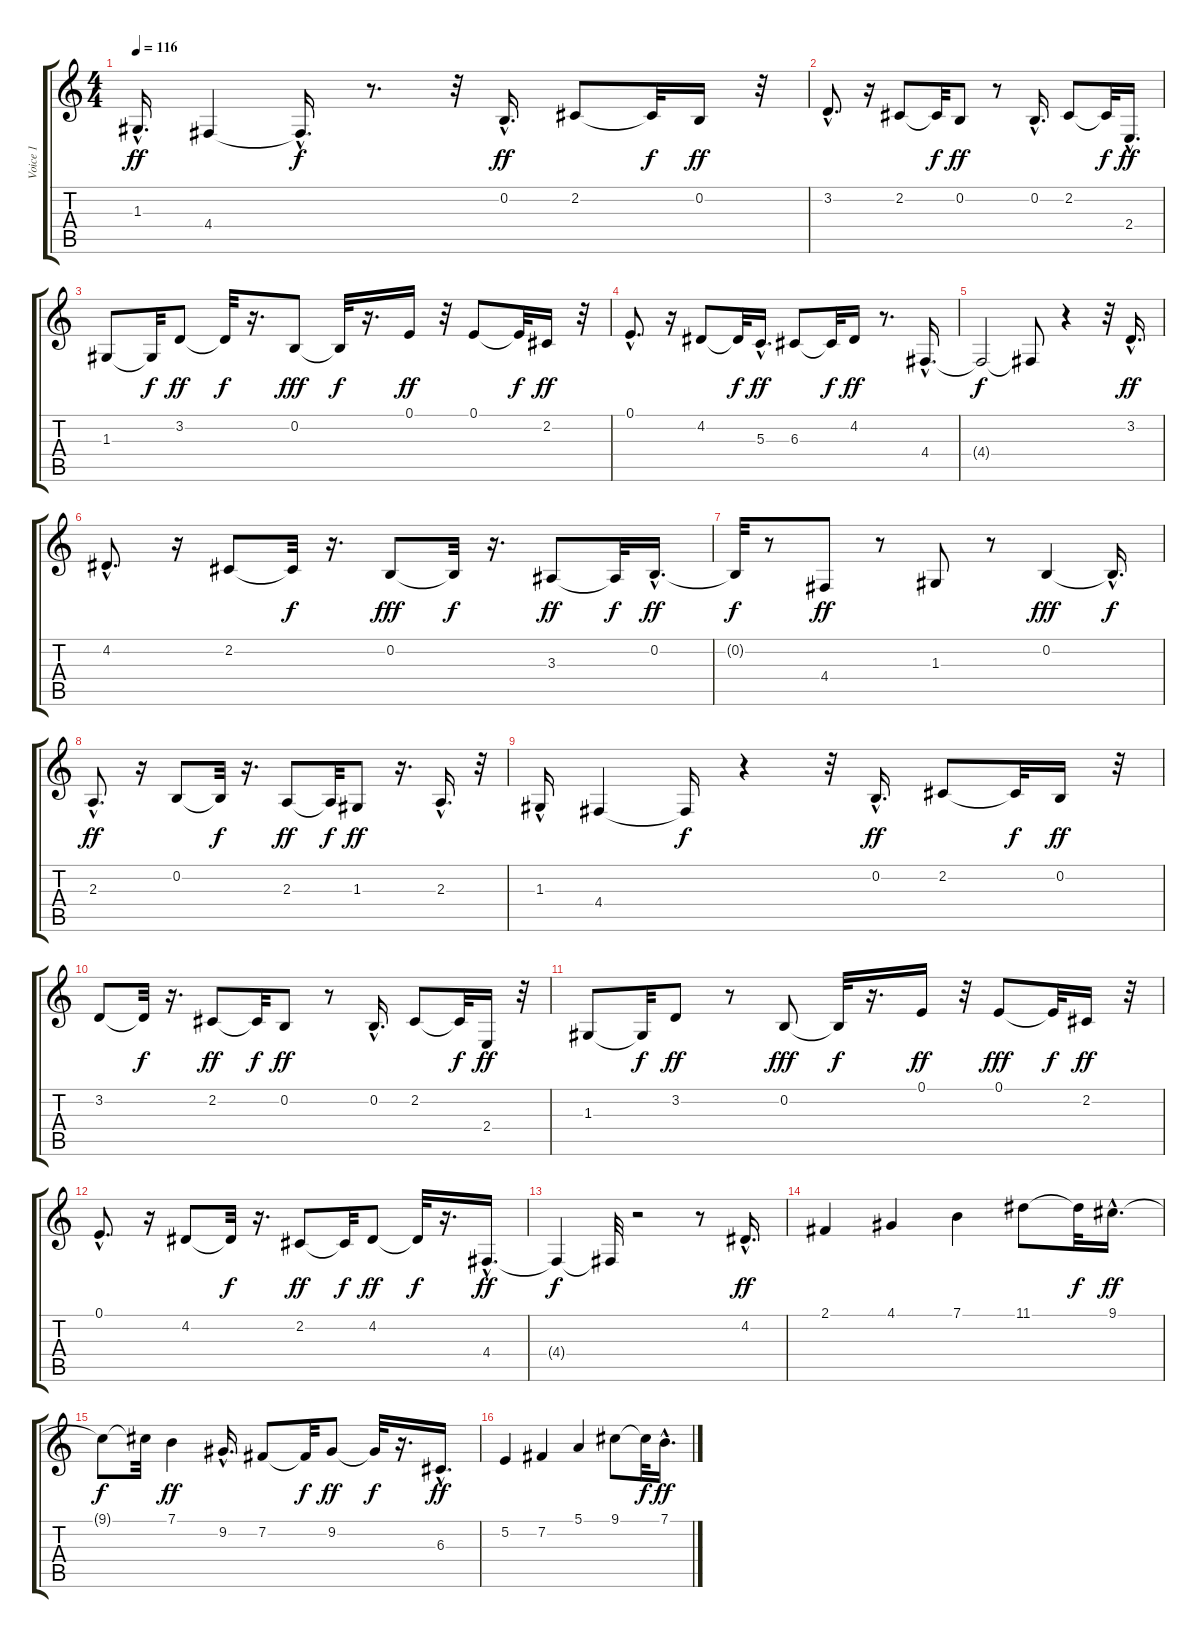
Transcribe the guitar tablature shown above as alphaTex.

\track ("Voice 1" "Voice 1") {instrument tuba}
\staff {score tabs}
\tuning (E4 B3 G3 D3 A2 E2) {hide}
\ts (4 4)
\tempo 116
\clef g2
\ks c
1.3{hac}.16{d dy ff} 4.4.4 4.4{hac t}.16{d dy f} r.8{d} r.32 0.2{hac}.16{d dy ff} 2.2.8 2.2{t}.32{dy f} 0.2.16{dy ff} r.32 |
3.2{hac}.8{d} r.16 2.2.8 2.2{t}.32{dy f} 0.2.8{dy ff} r.8 0.2{hac}.16{d} 2.2.8 2.2{t}.32{dy f} 2.4{hac}.16{d dy ff} |
1.3.8 1.3{t}.32{dy f} 3.2.8{dy ff} 3.2{t}.32{dy f} r.16{d} 0.2.8{dy fff} 0.2{t}.32{dy f} r.16{d} 0.1.16{dy ff} r.32 0.1.8 0.1{t}.32{dy f} 2.2.16{dy ff} r.32 |
0.1{hac}.8{d} r.16 4.2.8 4.2{t}.32{dy f} 5.3{hac}.16{d dy ff} 6.3.8 6.3{t}.32{dy f} 4.2.16{dy ff} r.8{d} 4.4{hac}.16{d} |
4.4{t}.2{dy f} 4.4{t}.8 r.4 r.32 3.2{hac}.16{d dy ff} |
4.2{hac}.8{d} r.16 2.2.8 2.2{t}.32{dy f} r.16{d} 0.2.8{dy fff} 0.2{t}.32{dy f} r.16{d} 3.3.8{dy ff} 3.3{t}.32{dy f} 0.2{hac}.16{d dy ff} |
0.2{t}.32{dy f} r.8 4.4.8{dy ff} r.8 1.3.8 r.8 0.2.4{dy fff} 0.2{hac t}.16{d dy f} |
2.3{hac}.8{d dy ff} r.16 0.2.8 0.2{t}.32{dy f} r.16{d} 2.3.8{dy ff} 2.3{t}.32{dy f} 1.3.8{dy ff} r.16{d} 2.3{hac}.16{d} r.32 |
1.3{hac}.16 4.4.4 4.4{t}.16{dy f} r.4 r.32 0.2{hac}.16{d dy ff} 2.2.8 2.2{t}.32{dy f} 0.2.16{dy ff} r.32 |
3.2.8 3.2{t}.32{dy f} r.16{d} 2.2.8{dy ff} 2.2{t}.32{dy f} 0.2.8{dy ff} r.8 0.2{hac}.16{d} 2.2.8 2.2{t}.32{dy f} 2.4.16{dy ff} r.32 |
1.3.8 1.3{t}.32{dy f} 3.2.8{dy ff} r.8 0.2.8{dy fff} 0.2{t}.32{dy f} r.16{d} 0.1.16{dy ff} r.32 0.1.8{dy fff} 0.1{t}.32{dy f} 2.2.16{dy ff} r.32 |
0.1{hac}.8{d} r.16 4.2.8 4.2{t}.32{dy f} r.16{d} 2.2.8{dy ff} 2.2{t}.32{dy f} 4.2.8{dy ff} 4.2{t}.32{dy f} r.16{d} 4.4{hac}.16{d dy ff} |
4.4{t}.4{dy f} 4.4{t}.32 r.2 r.8 4.2{hac}.16{d dy ff} |
2.1.4 4.1.4 7.1.4 11.1.8 11.1{t}.32{dy f} 9.1{hac}.16{d dy ff} |
9.1{t}.8{dy f} 9.1{t}.32 7.1.4{dy ff} 9.2{hac}.16{d} 7.2.8 7.2{t}.32{dy f} 9.2.8{dy ff} 9.2{t}.32{dy f} r.16{d} 6.3{hac}.16{d dy ff} |
5.2.4 7.2.4 5.1.4 9.1.8 9.1{t}.32{dy f} 7.1{hac}.16{d dy ff}
